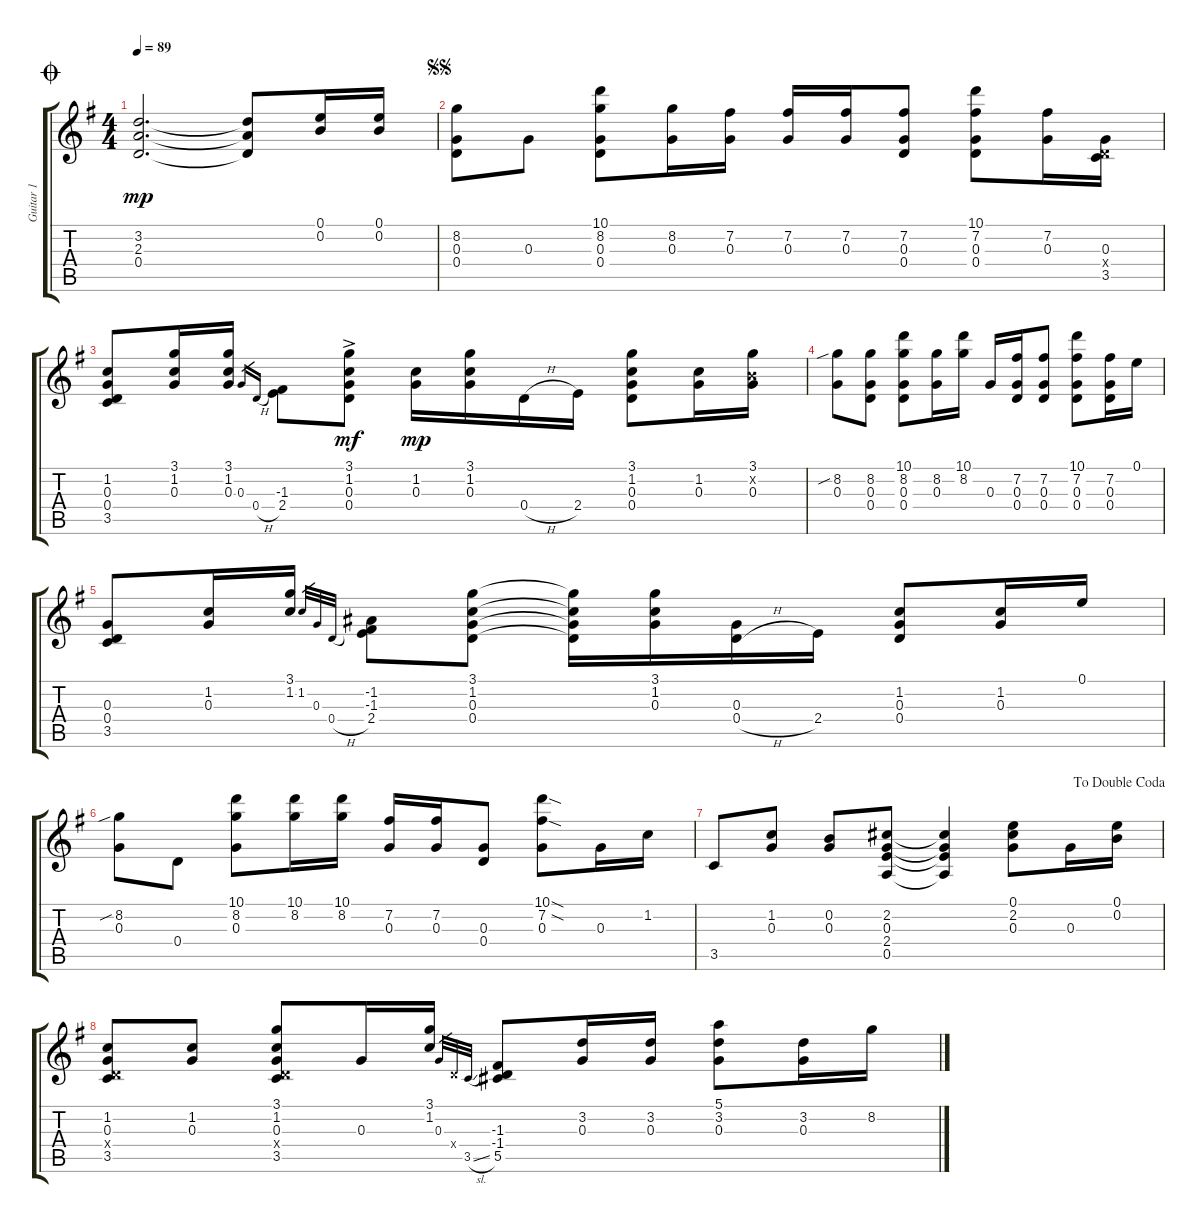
\track ("Guitar 1" "Guitar 1") {instrument overdrivenguitar}
\staff {score tabs}
\tuning (E4 B3 G3 D3 A2 E2) {hide}
\ts (4 4)
\jump coda
\tempo 89
\clef g2
\ks g
(3.2 2.3 0.4).2{d dy mp} (3.2{t} 2.3{t} 0.4{t}).8 (0.1 0.2).16 (0.1 0.2).16 |
\jump segnosegno
(8.2 0.3 0.4).8 0.3.8 (10.1 8.2 0.3 0.4).8 (8.2 0.3).16 (7.2 0.3).16 (7.2 0.3).16 (7.2 0.3).16 (7.2 0.3 0.4).8 (10.1 7.2 0.3 0.4).8 (7.2 0.3).16 (0.3 0.4{x} 3.5).16 |
(1.2 0.3 0.4 3.5).8 (3.1 1.2 0.3).16 (3.1 1.2 0.3).16 0.3.16{gr} 0.4{h}.16{gr} (-1.3 2.4).8 (3.1{ac} 1.2{ac} 0.3{ac} 0.4{ac}).8{dy mf} (1.2 0.3).16{dy mp} (3.1 1.2 0.3).16 0.4{h}.16 2.4.16 (3.1 1.2 0.3 0.4).8 (1.2 0.3).16 (3.1 0.2{x} 0.3).16 |
(8.2{sib} 0.3).8 (8.2 0.3 0.4).8 (10.1 8.2 0.3 0.4).8 (8.2 0.3).16 (10.1 8.2).16 0.3.16 (7.2 0.3 0.4).16 (7.2 0.3 0.4).8 (10.1 7.2 0.3 0.4).8 (7.2 0.3 0.4).16 0.1.16 |
(0.3 0.4 3.5).8 (1.2 0.3).16 (3.1 1.2).16 1.2.32{gr} 0.3.32{gr} 0.4{h}.32{gr} (-1.2 -1.3 2.4).8 (3.1 1.2 0.3 0.4).8 (3.1{t} 1.2{t} 0.3{t} 0.4{t}).16 (3.1 1.2 0.3).16 (0.3 0.4{h}).16 2.4.16 (1.2 0.3 0.4).8 (1.2 0.3).16 0.1.16 |
(8.2{sib} 0.3).8 0.4.8 (10.1 8.2 0.3).8 (10.1 8.2).16 (10.1 8.2).16 (7.2 0.3).16 (7.2 0.3).16 (0.3 0.4).8 (10.1{sod} 7.2{sod} 0.3).8 0.3.16 1.2.16 |
\jump dadoublecoda
3.5.8 (1.2 0.3).8 (0.2 0.3).8 (2.2 0.3 2.4 0.5).8 (2.2{t} 0.3{t} 2.4{t} 0.5{t}).4 (0.1 2.2 0.3).8 0.3.16 (0.1 0.2).16 |
(1.2 0.3 0.4{x} 3.5).8 (1.2 0.3).8 (3.1 1.2 0.3 0.4{x} 3.5).8 0.3.16 (3.1 1.2).16 0.3.32{gr} 0.4{x}.32{gr} 3.5{sl}.32{gr} (-1.3 -1.4 5.5).8 (3.2 0.3).16 (3.2 0.3).16 (5.1 3.2 0.3).8 (3.2 0.3).16 8.2.16
